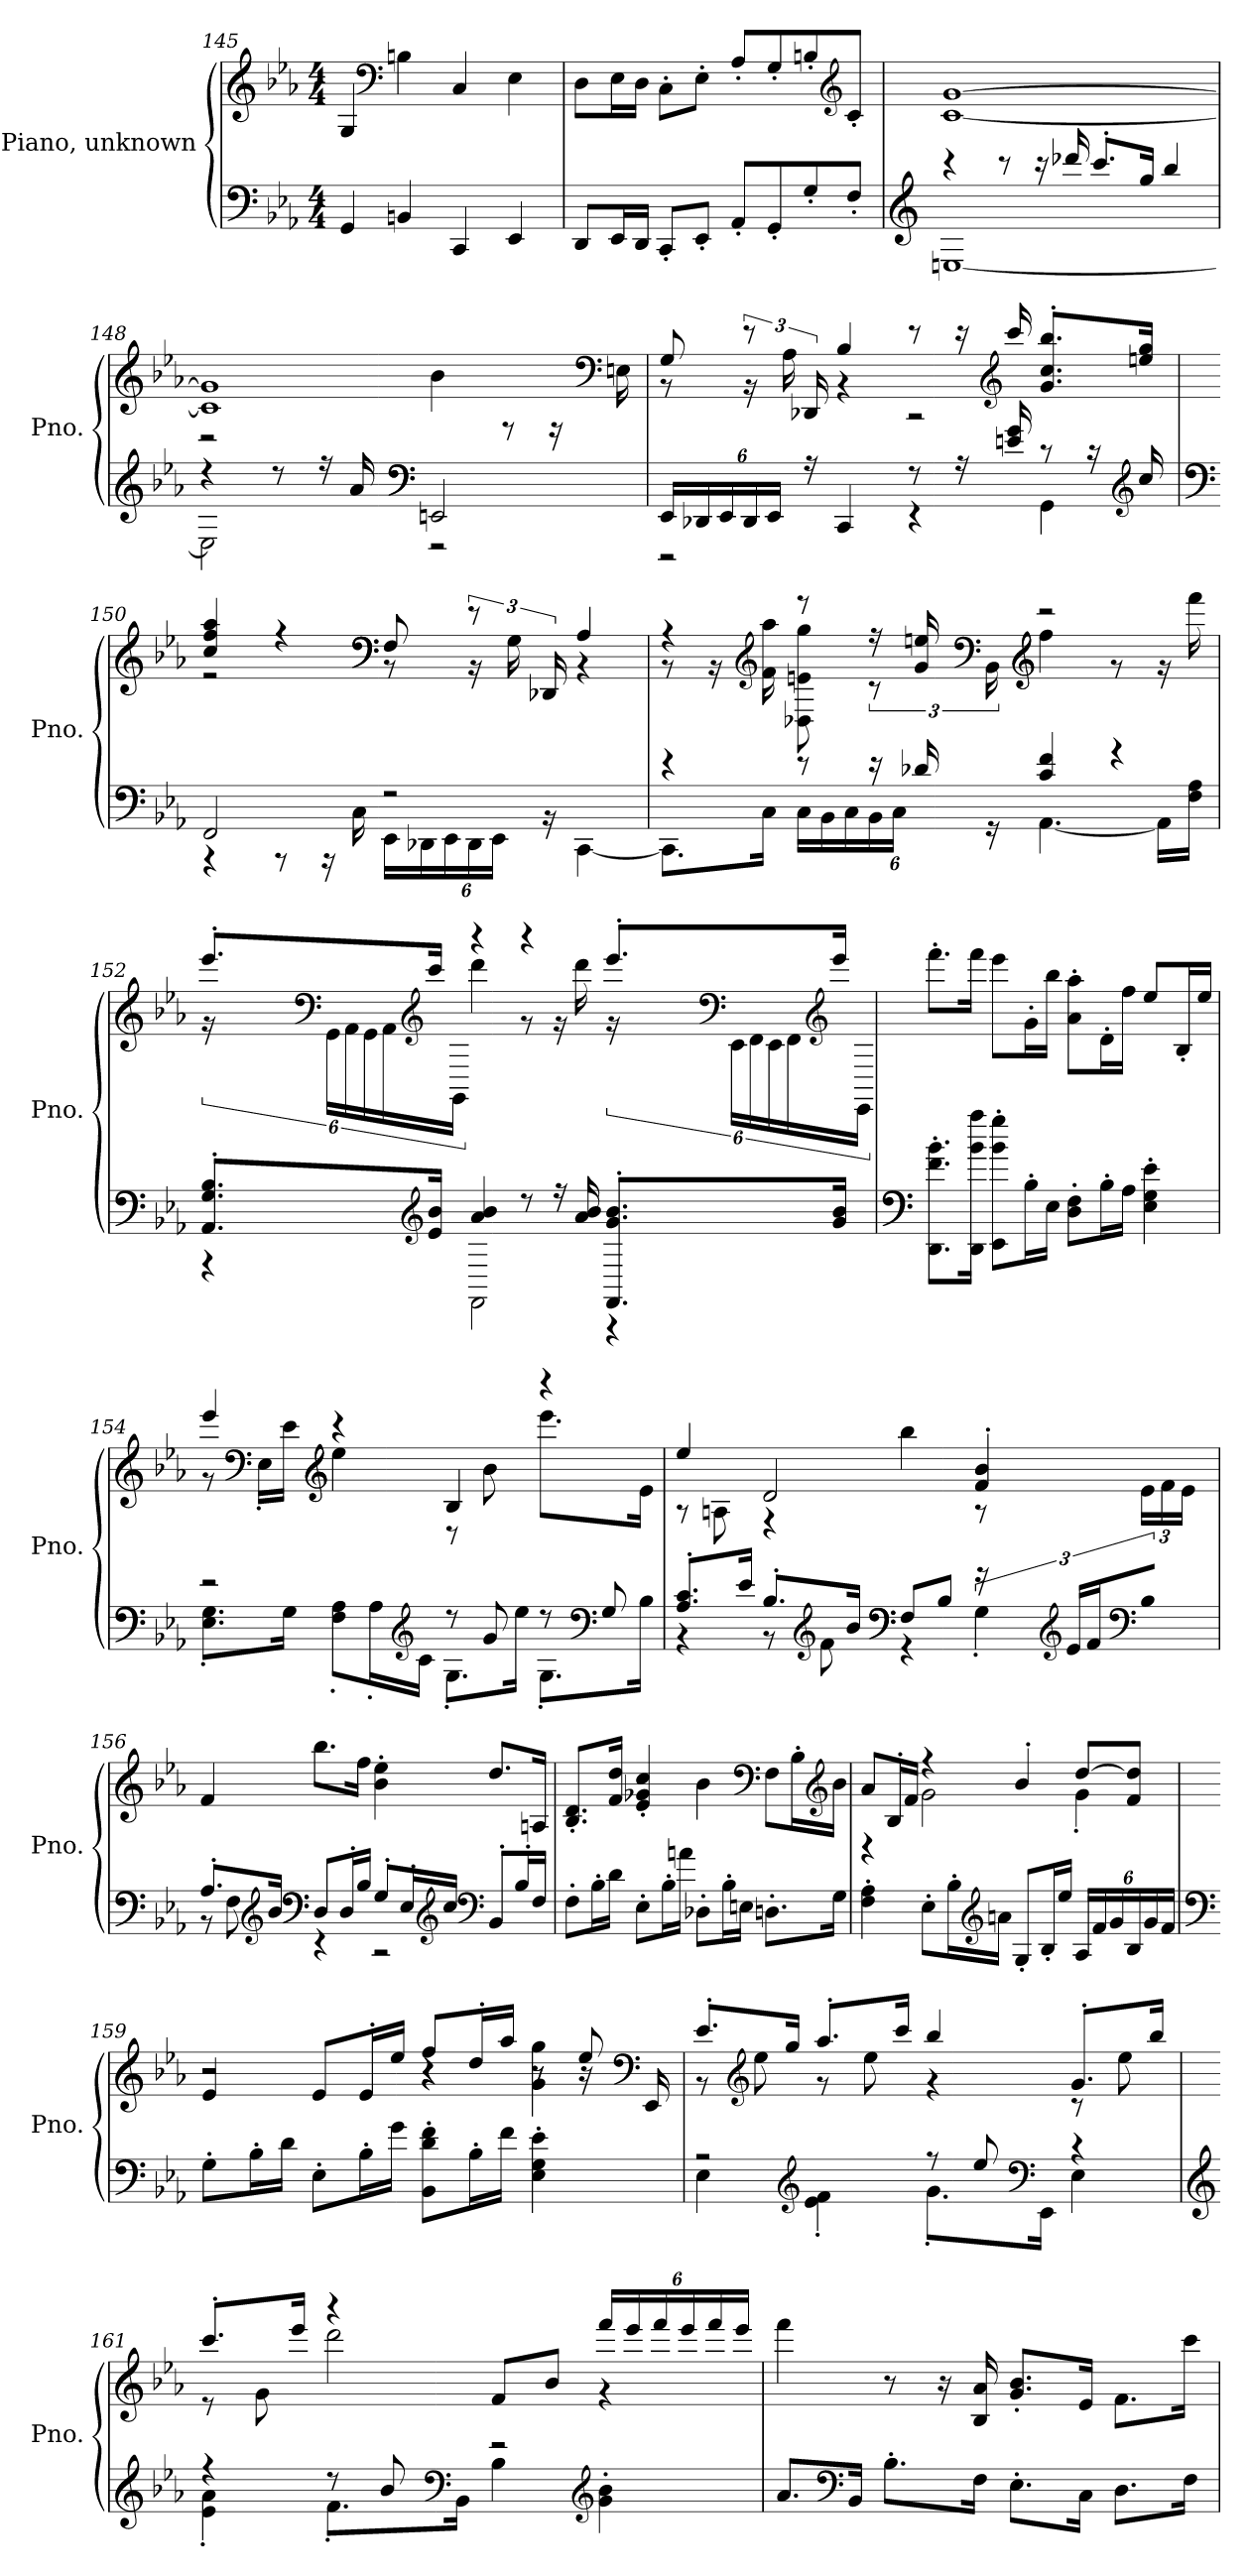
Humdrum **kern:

**kern	**kern
*part1	*part1
*staff2	*staff1
*I"Piano, unknown	*
*I'Pno.	*
*clefF4	*clefG2
*k[b-e-a-]	*k[b-e-a-]
*M4/4	*M4/4
=145	=145
4GG/	4G/
*	*clefF4
4BBn/	4Bn\
4CC/	4C/
4EE-/	4E-\
!!LO:LB:g=z
=146	=146
8DD/L	8D\L
16EE-/L	16E-\L
16DD/JJ	16D\JJ
8CC'/L	8C'\L
8EE-'/J	8E-'\J
8AA-'/L	8A-'/L
8GG'/	8G'/
8G'/	8Bn'/
*	*clefG2
8F'/J	8c'/J
=147	=147
*clefG2	*
*^	*
4r	[1En	[1c [1g
8r	.	.
16r	.	.
16ddd-X/	.	.
8.ccc'/L	.	.
16gg/Jk	.	.
4bb-/	.	.
=148	=148	=148
*	*	*^
4r	2E\]	1c] 1g]	2r
8r	.	.	.
16r	.	.	.
16a-/	.	.	.
*clefF4	*	*	*
2EEn/	2r	.	4b-\
.	.	.	8r
.	.	.	16r
*	*	*clefF4	*
.	.	.	16En\
!!LO:LB:g=z	!!
=149	=149	=149	=149
*Xbrackettup	*	*	*
24EE-/LL	2r	8G/	8r
24DD-X/	.	.	.
24EE-/	.	.	.
*brackettup	*	*	*
24DD-/	.	12r	16r
24EE-/JJ	.	.	.
.	.	.	16A-\
24r	.	24DD-X/	.
4CC/	.	4B-/	4r
8r	4r	8r	2r
16r	.	16r	.
*	*	*clefG2	*
16en/ 16g/	.	16ccc/	.
8r	4GG\	8.g/' 8.cc/' 8.bb-/'L	.
16r	.	.	.
*clefG2	*	*	*
16cc/	.	16een/ 16gg/Jk	.
=150	=150	=150	=150
*clefF4	*	*	*
2FF/	4r	4cc/ 4ff/ 4aa-/	2r
.	8r	4r	.
.	16r	.	.
.	16C\	.	.
*	*	*clefF4	*
*	*Xbrackettup	*	*
2r	24EE-\LL	8F/	8r
.	24DD-X\	.	.
.	24EE-\	.	.
*	*brackettup	*	*
.	24DD-\	12r	16r
.	24EE-\JJ	.	.
.	.	.	16G\
.	24r	24DD-X/	.
.	[4CC\	4A-/	4r
!!LO:LB:g=z	!!
=151	=151	=151	=151
4r	8.CC\L]	4r	8r
.	.	.	16r
*	*	*clefG2	*
.	16C\Jk	.	16f\ 16aa-\
*	*Xbrackettup	*	*
8r	24C\LL	8r	8D-X\ 8en\ 8gg\
.	24BB-\	.	.
.	24C\	.	.
*	*brackettup	*	*
16r	24BB-\	16r	12r
.	24C\JJ	.	.
16d-X/	.	16g/ 16een/	.
*	*	*clefF4	*
.	24r	.	24BB-\
*	*	*clefG2	*
4c/ 4f/	[4.AA-\	2r	4ff\
4r	.	.	8r
.	16AA-\LL]	.	16r
.	16F\ 16A-\JJ	.	16fff\
!!LO:PB:g=z	!!
=152	=152	=152	=152
8.AA-/' 8.G/' 8.B-/'L	4r	8.eee-'/L	24r
*	*	*clefF4	*
.	.	.	24GG\LL
.	.	.	24AA-\
*	*	*	*Xbrackettup
.	.	.	24GG\
.	.	.	24AA-\
*clefG2	*	*clefG2	*
16e-/ 16b-/Jk	.	16ccc/Jk	.
.	.	.	24GG\JJ
4a-/ 4b-/	2FF\	4r	4ddd\
8r	.	4r	8r
16r	.	.	16r
16a-/ 16b-/	.	.	16ddd\
*	*	*	*brackettup
8.FF/' 8.g/' 8.b-/'L	4r	8.eee-'/L	24r
*	*	*clefF4	*
.	.	.	24EE-\LL
.	.	.	24FF\
*	*	*	*Xbrackettup
.	.	.	24EE-\
.	.	.	24FF\
*	*	*clefG2	*
16g/ 16b-/Jk	.	16eee-/Jk	.
.	.	.	24EE-\JJ
*v	*v	*	*
*	*v	*v
=153	=153
*clefF4	*
8.DD\' 8.f\' 8.b-\'L	8.fff'\L
16DD\ 16b-\ 16aa-\Jk	16fff\Jk
8EE-\' 8b-\' 8gg\'L	8eee-\L
16B-'\L	16g'\L
16E-\JJ	16bb-\JJ
8D\' 8F\'L	8a-\' 8aa-\'L
16B-'\L	16d'\L
16A-\JJ	16ff\JJ
4E-\' 4G\' 4e-\'	8ee-/L
.	16B-'/L
.	16ee-/JJ
!!LO:LB:g=z
=154	=154
*^	*^
2r	8.E-\' 8.G\'L	4eee-/	8r
*	*	*clefF4	*
.	.	.	16E-'\LL
.	16G\Jk	.	16e-\JJ
*	*	*clefG2	*
.	8F\' 8A-\'L	4r	4ee-\
.	16A-'\L	.	.
*clefG2	*	*	*
.	16c\JJ	.	.
8r	8.G'\L	4B-/	8r
8g/	.	.	8b-\
.	16ee-\Jk	.	.
8r	8.G'\L	4r	8.eee-\L
*clefF4	*	*	*
8G/	.	.	.
.	16B-\Jk	.	16e-\Jk
=155	=155	=155	=155
8.A-/' 8.c/'L	4r	4ee-/	8r
.	.	.	8An\
16e-/Jk	.	.	.
8.B-'/L	8r	2d/	4r
*clefG2	*	*	*
.	8f\	.	.
16b-/Jk	.	.	.
*clefF4	*	*	*
8F/L	4r	.	4bb-\
8B-/J	.	.	.
24r	4G'\	4f/' 4b-/'	8r
*clefG2	*	*	*
24e-/LL	.	.	.
24f/J	.	.	.
*clefF4	*	*	*
8B-/J	.	.	24e-\LL
.	.	.	24f\
.	.	.	24e-\JJ
*	*	*v	*v
!!LO:LB:g=z
=156	=156	=156
8.A-'/L	8r	4f/
.	8F\	.
*clefG2	*	*
16b-/Jk	.	.
*clefF4	*	*
8D/L	4r	8.bb-\L
16D'/L	.	.
16B-/JJ	.	16ff\Jk
8G'/L	2r	4b-\' 4ee-\'
16E-'/L	.	.
*clefG2	*	*
16cc/JJ	.	.
*clefF4	*	*
8BB-'/L	.	8.dd/L
16B-'/L	.	.
16F/JJ	.	16An/Jk
*v	*v	*
=157	=157
8F'\L	8.B-/' 8.d/'L
16B-'\L	.
16d\JJ	16f/ 16dd/Jk
8E-'\L	4e-/' 4g-X/' 4cc/'
16B-'\L	.
16an\JJ	.
8D-X'\L	4b-\
16B-'\L	.
16En\JJ	.
*	*clefF4
8.Dn'\L	8F\L
.	16B-'\L
*	*clefG2
16G\Jk	16b-\JJ
!!LO:LB:g=z
=158	=158
*	*^
4F\' 4A-\'	8a-/L	4r
.	16B-'/L	.
.	16f/JJ	.
8E-'\L	4r	2g\
16B-'\L	.	.
*clefG2	*	*
16an\JJ	.	.
8G'/L	4b-'/	.
16B-'/L	.	.
16ee-/JJ	.	.
*Xbrackettup	*	*
24A-/LL	[8dd/L	4g'\
24f/	.	.
24g/	.	.
24B-/	8f/ 8dd/]J	.
24g/	.	.
24f/JJ	.	.
*	*v	*v
=159	=159
*clefF4	*
*	*^
*	*	*^
8G'\L	2r	2r	4e-/
16B-'\L	.	.	.
16d\JJ	.	.	.
8E-'\L	.	.	8e-/L
16B-'\L	.	.	16e-'/L
16g\JJ	.	.	16ee-/JJ
8BB-\' 8d\' 8f\'L	4r	4r	8ff/L
16B-'\L	.	.	16dd'/L
16f\JJ	.	.	16aa-/JJ
4E-\' 4G\' 4e-\'	8r	4g\ 4gg\	8r
.	8ee-/	.	16r
*	*clefF4	*	*
.	.	.	16EE-/
*	*	*v	*v
!!LO:LB:g=z
=160	=160	=160
*^	*	*
2r	4E-\	8.e-'/L	8r
*	*	*clefG2	*
.	.	.	8ee-\
.	.	16gg/Jk	.
*clefG2	*	*	*
.	4e-\' 4f\'	8.aa-'/L	8r
.	.	.	8ee-\
.	.	16ccc/Jk	.
8r	8.g'\L	4bb-/	4r
8ee-/	.	.	.
*clefF4	*	*	*
.	16EE-\Jk	.	.
4r	4E-\	8.g'/L	8r
.	.	.	8ee-\
.	.	16bb-/Jk	.
=161	=161	=161	=161
*clefG2	*	*	*
4r	4e-\' 4a-\'	8.ccc'/L	8r
.	.	.	8g\
.	.	16eee-/Jk	.
8r	8.f'\L	4r	2ddd\
8b-/	.	.	.
*clefF4	*	*	*
.	16BB-\Jk	.	.
2r	4B-\	8f/L	.
.	.	8b-/J	.
*clefG2	*	*	*
.	4g\' 4b-\'	24fff/LL	4r
.	.	24eee-/	.
.	.	24fff/	.
.	.	24eee-/	.
.	.	24fff/	.
.	.	24eee-/JJ	.
*v	*v	*	*
*	*v	*v
!!LO:LB:g=z
=162	=162
8.a-/L	4fff\
*clefF4	*
16BB-/Jk	.
8.B-'\L	8r
.	16r
16F\Jk	16B-/ 16a-/
8.E-'\L	8.g/' 8.b-/'L
16C\Jk	16e-/Jk
8.D\L	8.f\L
16F\Jk	16ccc\Jk
=	=
*-	*-
